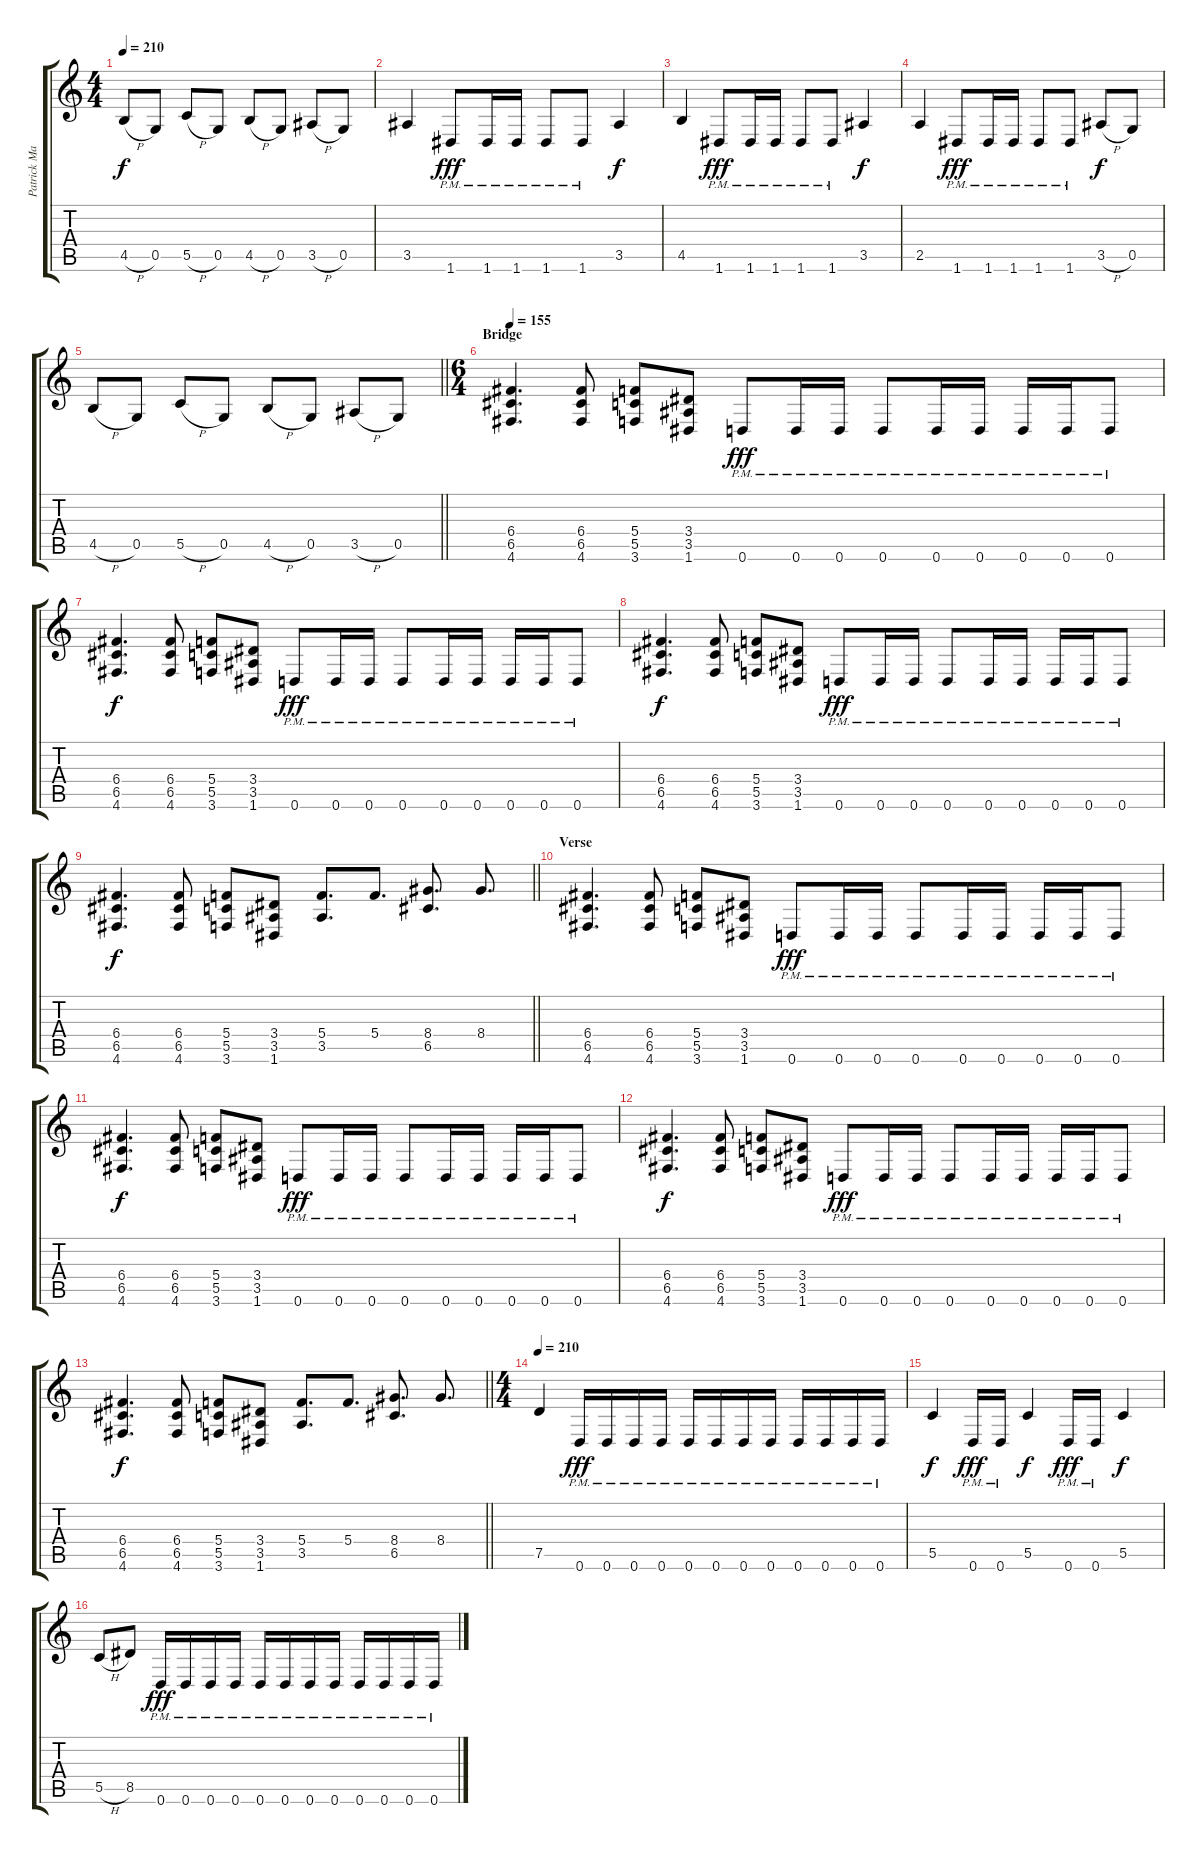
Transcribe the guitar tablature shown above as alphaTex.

\track ("Patrick Mameli" "Patrick Ma") {instrument distortionguitar}
\staff {score tabs}
\tuning (D4 A3 F3 C3 G2 D2) {hide}
\ts (4 4)
\tempo 210
\clef g2
\ks c
4.5{h}.8{dy f} 0.5.8 5.5{h}.8 0.5.8 4.5{h}.8 0.5.8 3.5{h}.8 0.5.8 |
3.5.4 1.6{pm}.8{dy fff} 1.6{pm}.16 1.6{pm}.16 1.6{pm}.8 1.6{pm}.8 3.5.4{dy f} |
4.5.4 1.6{pm}.8{dy fff} 1.6{pm}.16 1.6{pm}.16 1.6{pm}.8 1.6{pm}.8 3.5.4{dy f} |
2.5.4 1.6{pm}.8{dy fff} 1.6{pm}.16 1.6{pm}.16 1.6{pm}.8 1.6{pm}.8 3.5{h}.8{dy f} 0.5.8 |
\barLineRight lightlight
4.5{h}.8 0.5.8 5.5{h}.8 0.5.8 4.5{h}.8 0.5.8 3.5{h}.8 0.5.8 |
\ts (6 4)
\section ("" "Bridge")
\tempo 155
(6.4 6.5 4.6).4{d} (6.4 6.5 4.6).8 (5.4 5.5 3.6).8 (3.4 3.5 1.6).8 0.6{pm}.8{dy fff} 0.6{pm}.16 0.6{pm}.16 0.6{pm}.8 0.6{pm}.16 0.6{pm}.16 0.6{pm}.16 0.6{pm}.16 0.6{pm}.8 |
(6.4 6.5 4.6).4{d dy f} (6.4 6.5 4.6).8 (5.4 5.5 3.6).8 (3.4 3.5 1.6).8 0.6{pm}.8{dy fff} 0.6{pm}.16 0.6{pm}.16 0.6{pm}.8 0.6{pm}.16 0.6{pm}.16 0.6{pm}.16 0.6{pm}.16 0.6{pm}.8 |
(6.4 6.5 4.6).4{d dy f} (6.4 6.5 4.6).8 (5.4 5.5 3.6).8 (3.4 3.5 1.6).8 0.6{pm}.8{dy fff} 0.6{pm}.16 0.6{pm}.16 0.6{pm}.8 0.6{pm}.16 0.6{pm}.16 0.6{pm}.16 0.6{pm}.16 0.6{pm}.8 |
\barLineRight lightlight
(6.4 6.5 4.6).4{d dy f} (6.4 6.5 4.6).8 (5.4 5.5 3.6).8 (3.4 3.5 1.6).8 (5.4 3.5).8{d} 5.4.8{d} (8.4 6.5).8{d} 8.4.8{d} |
\section ("" "Verse")
(6.4 6.5 4.6).4{d} (6.4 6.5 4.6).8 (5.4 5.5 3.6).8 (3.4 3.5 1.6).8 0.6{pm}.8{dy fff} 0.6{pm}.16 0.6{pm}.16 0.6{pm}.8 0.6{pm}.16 0.6{pm}.16 0.6{pm}.16 0.6{pm}.16 0.6{pm}.8 |
(6.4 6.5 4.6).4{d dy f} (6.4 6.5 4.6).8 (5.4 5.5 3.6).8 (3.4 3.5 1.6).8 0.6{pm}.8{dy fff} 0.6{pm}.16 0.6{pm}.16 0.6{pm}.8 0.6{pm}.16 0.6{pm}.16 0.6{pm}.16 0.6{pm}.16 0.6{pm}.8 |
(6.4 6.5 4.6).4{d dy f} (6.4 6.5 4.6).8 (5.4 5.5 3.6).8 (3.4 3.5 1.6).8 0.6{pm}.8{dy fff} 0.6{pm}.16 0.6{pm}.16 0.6{pm}.8 0.6{pm}.16 0.6{pm}.16 0.6{pm}.16 0.6{pm}.16 0.6{pm}.8 |
\barLineRight lightlight
(6.4 6.5 4.6).4{d dy f} (6.4 6.5 4.6).8 (5.4 5.5 3.6).8 (3.4 3.5 1.6).8 (5.4 3.5).8{d} 5.4.8{d} (8.4 6.5).8{d} 8.4.8{d} |
\ts (4 4)
\tempo 210
7.5.4 0.6{pm}.16{dy fff} 0.6{pm}.16 0.6{pm}.16 0.6{pm}.16 0.6{pm}.16 0.6{pm}.16 0.6{pm}.16 0.6{pm}.16 0.6{pm}.16 0.6{pm}.16 0.6{pm}.16 0.6{pm}.16 |
5.5.4{dy f} 0.6{pm}.16{dy fff} 0.6{pm}.16 5.5.4{dy f} 0.6{pm}.16{dy fff} 0.6{pm}.16 5.5.4{dy f} |
5.5{h}.8 8.5.8 0.6{pm}.16{dy fff} 0.6{pm}.16 0.6{pm}.16 0.6{pm}.16 0.6{pm}.16 0.6{pm}.16 0.6{pm}.16 0.6{pm}.16 0.6{pm}.16 0.6{pm}.16 0.6{pm}.16 0.6{pm}.16
